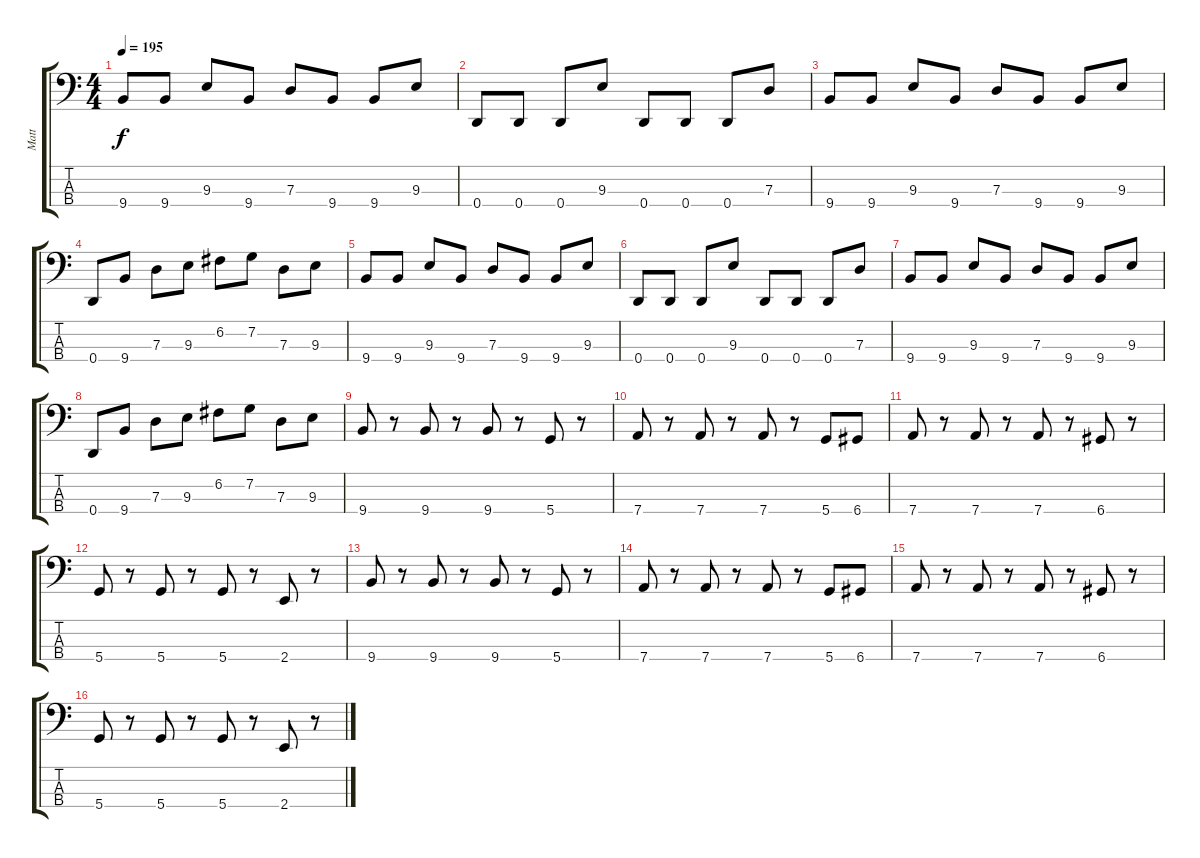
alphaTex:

\track ("Matt" "Matt") {instrument electricbassfinger}
\staff {score tabs}
\tuning (F2 C2 G1 D1) {hide}
\ts (4 4)
\tempo 195
\clef f4
\ks c
9.4.8{dy f instrument electricbassfinger} 9.4.8 9.3.8 9.4.8 7.3.8 9.4.8 9.4.8 9.3.8 |
0.4.8 0.4.8 0.4.8 9.3.8 0.4.8 0.4.8 0.4.8 7.3.8 |
9.4.8 9.4.8 9.3.8 9.4.8 7.3.8 9.4.8 9.4.8 9.3.8 |
0.4.8 9.4.8 7.3.8 9.3.8 6.2.8 7.2.8 7.3.8 9.3.8 |
9.4.8 9.4.8 9.3.8 9.4.8 7.3.8 9.4.8 9.4.8 9.3.8 |
0.4.8 0.4.8 0.4.8 9.3.8 0.4.8 0.4.8 0.4.8 7.3.8 |
9.4.8 9.4.8 9.3.8 9.4.8 7.3.8 9.4.8 9.4.8 9.3.8 |
0.4.8 9.4.8 7.3.8 9.3.8 6.2.8 7.2.8 7.3.8 9.3.8 |
9.4.8 r.8 9.4.8 r.8 9.4.8 r.8 5.4.8 r.8 |
7.4.8 r.8 7.4.8 r.8 7.4.8 r.8 5.4.8 6.4.8 |
7.4.8 r.8 7.4.8 r.8 7.4.8 r.8 6.4.8 r.8 |
5.4.8 r.8 5.4.8 r.8 5.4.8 r.8 2.4.8 r.8 |
9.4.8 r.8 9.4.8 r.8 9.4.8 r.8 5.4.8 r.8 |
7.4.8 r.8 7.4.8 r.8 7.4.8 r.8 5.4.8 6.4.8 |
7.4.8 r.8 7.4.8 r.8 7.4.8 r.8 6.4.8 r.8 |
5.4.8 r.8 5.4.8 r.8 5.4.8 r.8 2.4.8 r.8
